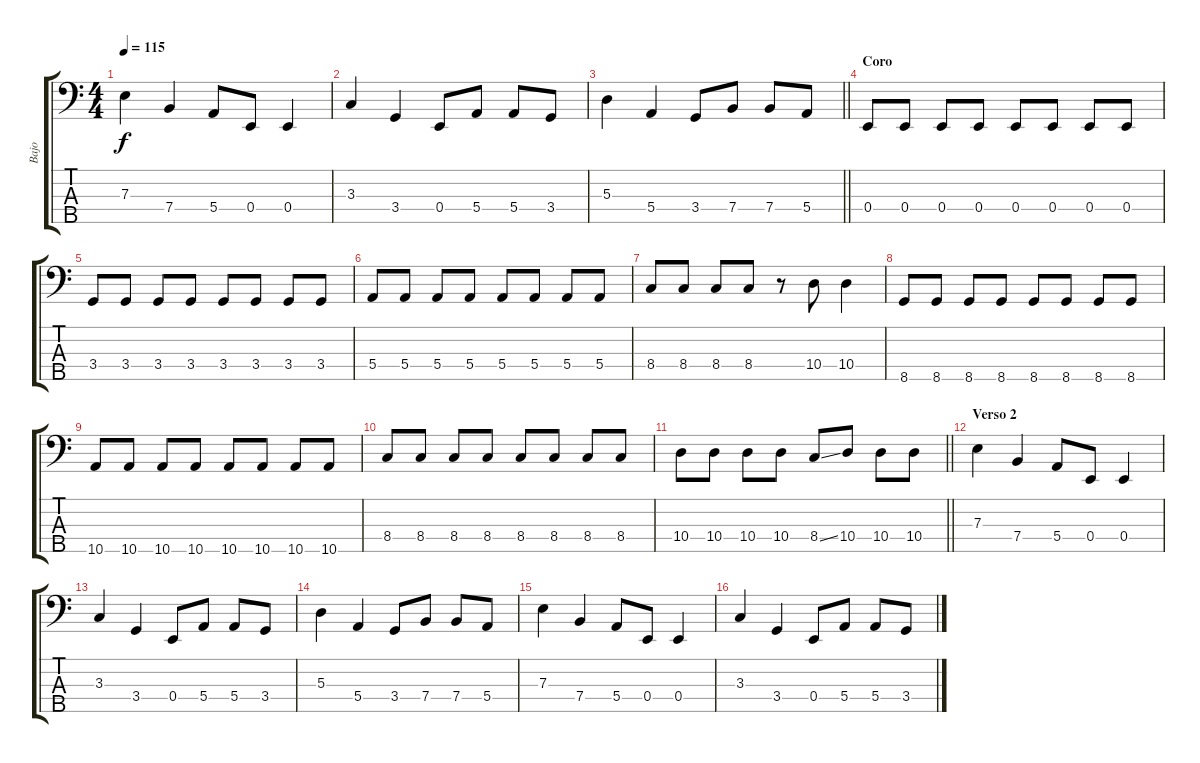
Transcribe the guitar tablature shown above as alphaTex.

\track ("Bajo" "Bajo") {instrument electricbassfinger}
\staff {score tabs}
\tuning (G2 D2 A1 E1 B0) {hide}
\ts (4 4)
\tempo 115
\clef f4
\ks c
7.3.4{dy f} 7.4.4 5.4.8 0.4.8 0.4.4 |
3.3.4 3.4.4 0.4.8 5.4.8 5.4.8 3.4.8 |
\barLineRight lightlight
5.3.4 5.4.4 3.4.8 7.4.8 7.4.8 5.4.8 |
\section ("" "Coro")
0.4.8 0.4.8 0.4.8 0.4.8 0.4.8 0.4.8 0.4.8 0.4.8 |
3.4.8 3.4.8 3.4.8 3.4.8 3.4.8 3.4.8 3.4.8 3.4.8 |
5.4.8 5.4.8 5.4.8 5.4.8 5.4.8 5.4.8 5.4.8 5.4.8 |
8.4.8 8.4.8 8.4.8 8.4.8 r.8 10.4.8 10.4.4 |
8.5.8 8.5.8 8.5.8 8.5.8 8.5.8 8.5.8 8.5.8 8.5.8 |
10.5.8 10.5.8 10.5.8 10.5.8 10.5.8 10.5.8 10.5.8 10.5.8 |
8.4.8 8.4.8 8.4.8 8.4.8 8.4.8 8.4.8 8.4.8 8.4.8 |
\barLineRight lightlight
10.4.8 10.4.8 10.4.8 10.4.8 8.4{ss}.8 10.4.8 10.4.8 10.4.8 |
\section ("" "Verso 2")
7.3.4 7.4.4 5.4.8 0.4.8 0.4.4 |
3.3.4 3.4.4 0.4.8 5.4.8 5.4.8 3.4.8 |
5.3.4 5.4.4 3.4.8 7.4.8 7.4.8 5.4.8 |
7.3.4 7.4.4 5.4.8 0.4.8 0.4.4 |
3.3.4 3.4.4 0.4.8 5.4.8 5.4.8 3.4.8
